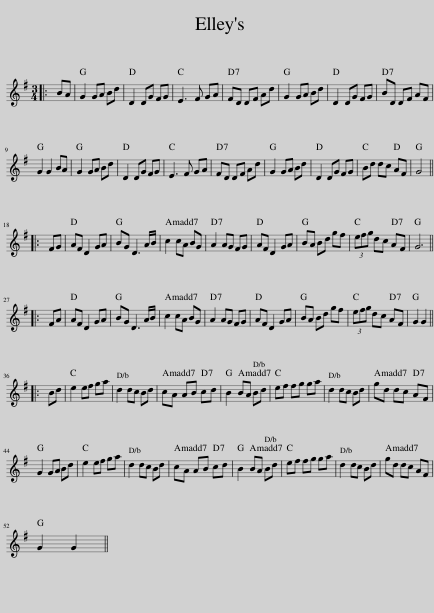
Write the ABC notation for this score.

X:1
L:1/8
M:3/4
I:linebreak $
K:G
V:1 treble
V:1
|: BA | G2 GA Bd | D2 DG FG | E3 F GA | FD DF Ad | %5
 G2 GA Bd | D2 DG FG | BD DF AF |$ G2 G2 BA | G2 GA Bd | %10
 D2 DG FG | E3 F GA | FD DF Ad | G2 GA Bd | D2 DG FG | %15
 Bd dc AF | G4 |:$ FG | AF D2 GA | BG D3 A/B/ | %20
 c2 cA BG | A2 AG FG | AF D2 GA | BA Bd gf | (3efg dc AF | %25
 G6 |:$ FA | AF D2 GA | BG D3 A/B/ | c2 cA BG | %30
 A2 AG FG | AF D2 GA | BA Bd gf | (3efg dc AF | G2 G2 |:$ %35
 Bd | e2 ef ga | d2 dc Bd | cA AB cd | B2 BA Bd | %40
 ef fg ga | d2 dc Bd | gd dc AF |$ G2 GA Bd | e2 ef ga | %45
 d2 dc Bd | cA AB cd | B2 BA Bd | ef fg ga | d2 dc Bd | %50
 gd dc AF |$ G2 G2 || %52
